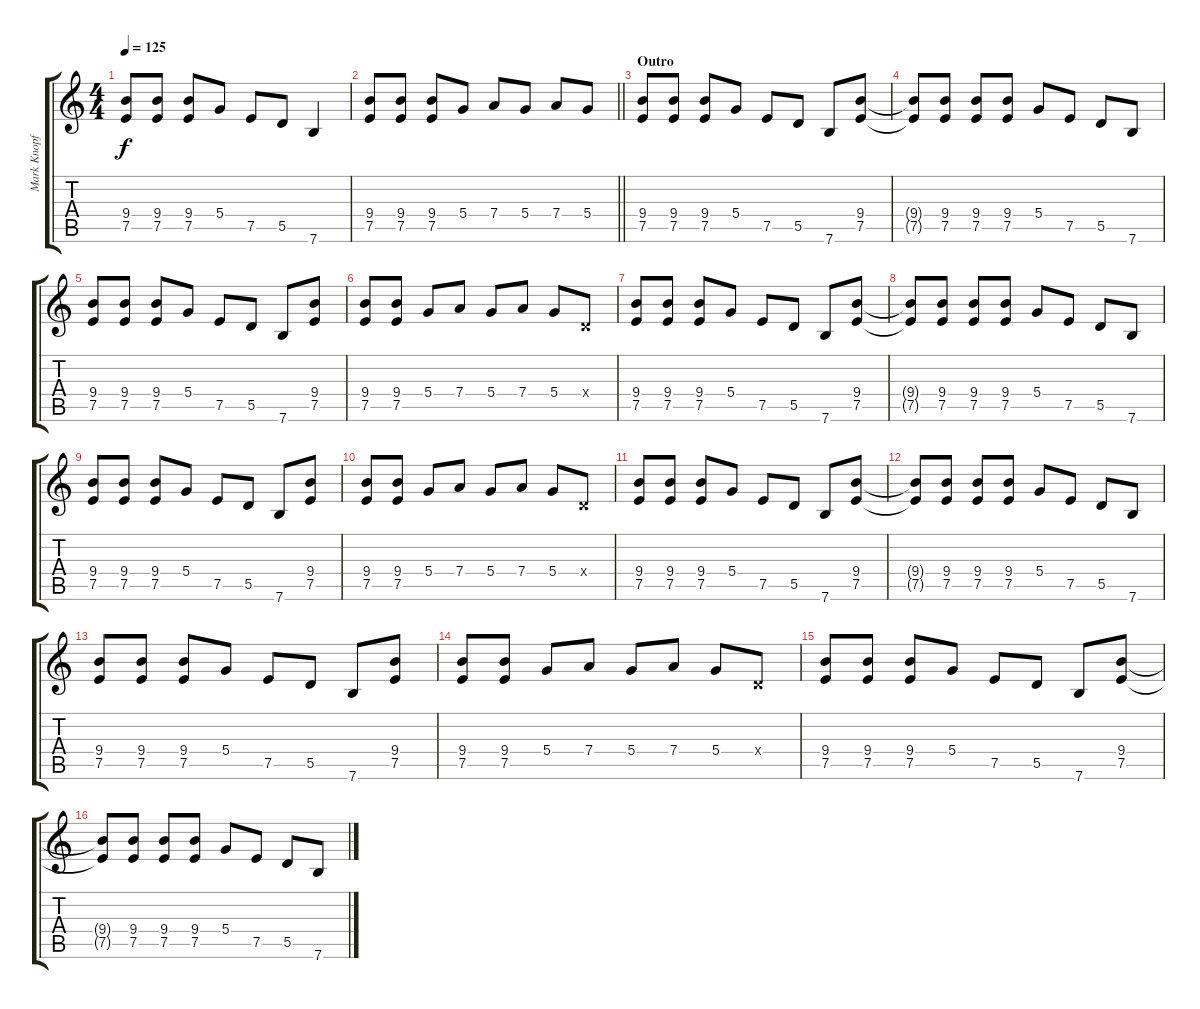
\track ("Mark Knopfler" "Mark Knopf") {instrument overdrivenguitar}
\staff {score tabs}
\tuning (E4 B3 G3 D3 A2 E2) {hide}
\ts (4 4)
\tempo 125
\clef g2
\ks c
(9.4{t} 7.5{t}).8{dy f} (9.4 7.5).8 (9.4 7.5).8 5.4.8 7.5.8 5.5.8 7.6.4 |
\barLineRight lightlight
(9.4 7.5).8 (9.4 7.5).8 (9.4 7.5).8 5.4.8 7.4.8 5.4.8 7.4.8 5.4.8 |
\section ("" "Outro")
(9.4 7.5).8 (9.4 7.5).8 (9.4 7.5).8 5.4.8 7.5.8 5.5.8 7.6.8 (9.4 7.5).8 |
(9.4{t} 7.5{t}).8 (9.4 7.5).8 (9.4 7.5).8 (9.4 7.5).8 5.4.8 7.5.8 5.5.8 7.6.8 |
(9.4 7.5).8 (9.4 7.5).8 (9.4 7.5).8 5.4.8 7.5.8 5.5.8 7.6.8 (9.4 7.5).8 |
(9.4 7.5).8 (9.4 7.5).8 5.4.8 7.4.8 5.4.8 7.4.8 5.4.8 0.4{x}.8 |
(9.4 7.5).8 (9.4 7.5).8 (9.4 7.5).8 5.4.8 7.5.8 5.5.8 7.6.8 (9.4 7.5).8 |
(9.4{t} 7.5{t}).8 (9.4 7.5).8 (9.4 7.5).8 (9.4 7.5).8 5.4.8 7.5.8 5.5.8 7.6.8 |
(9.4 7.5).8 (9.4 7.5).8 (9.4 7.5).8 5.4.8 7.5.8 5.5.8 7.6.8 (9.4 7.5).8 |
(9.4 7.5).8 (9.4 7.5).8 5.4.8 7.4.8 5.4.8 7.4.8 5.4.8 0.4{x}.8 |
(9.4 7.5).8 (9.4 7.5).8 (9.4 7.5).8 5.4.8 7.5.8 5.5.8 7.6.8 (9.4 7.5).8 |
(9.4{t} 7.5{t}).8 (9.4 7.5).8 (9.4 7.5).8 (9.4 7.5).8 5.4.8 7.5.8 5.5.8 7.6.8 |
(9.4 7.5).8 (9.4 7.5).8 (9.4 7.5).8 5.4.8 7.5.8 5.5.8 7.6.8 (9.4 7.5).8 |
(9.4 7.5).8 (9.4 7.5).8 5.4.8 7.4.8 5.4.8 7.4.8 5.4.8 0.4{x}.8 |
(9.4 7.5).8 (9.4 7.5).8 (9.4 7.5).8 5.4.8 7.5.8 5.5.8 7.6.8 (9.4 7.5).8 |
(9.4{t} 7.5{t}).8 (9.4 7.5).8 (9.4 7.5).8 (9.4 7.5).8 5.4.8 7.5.8 5.5.8 7.6.8
